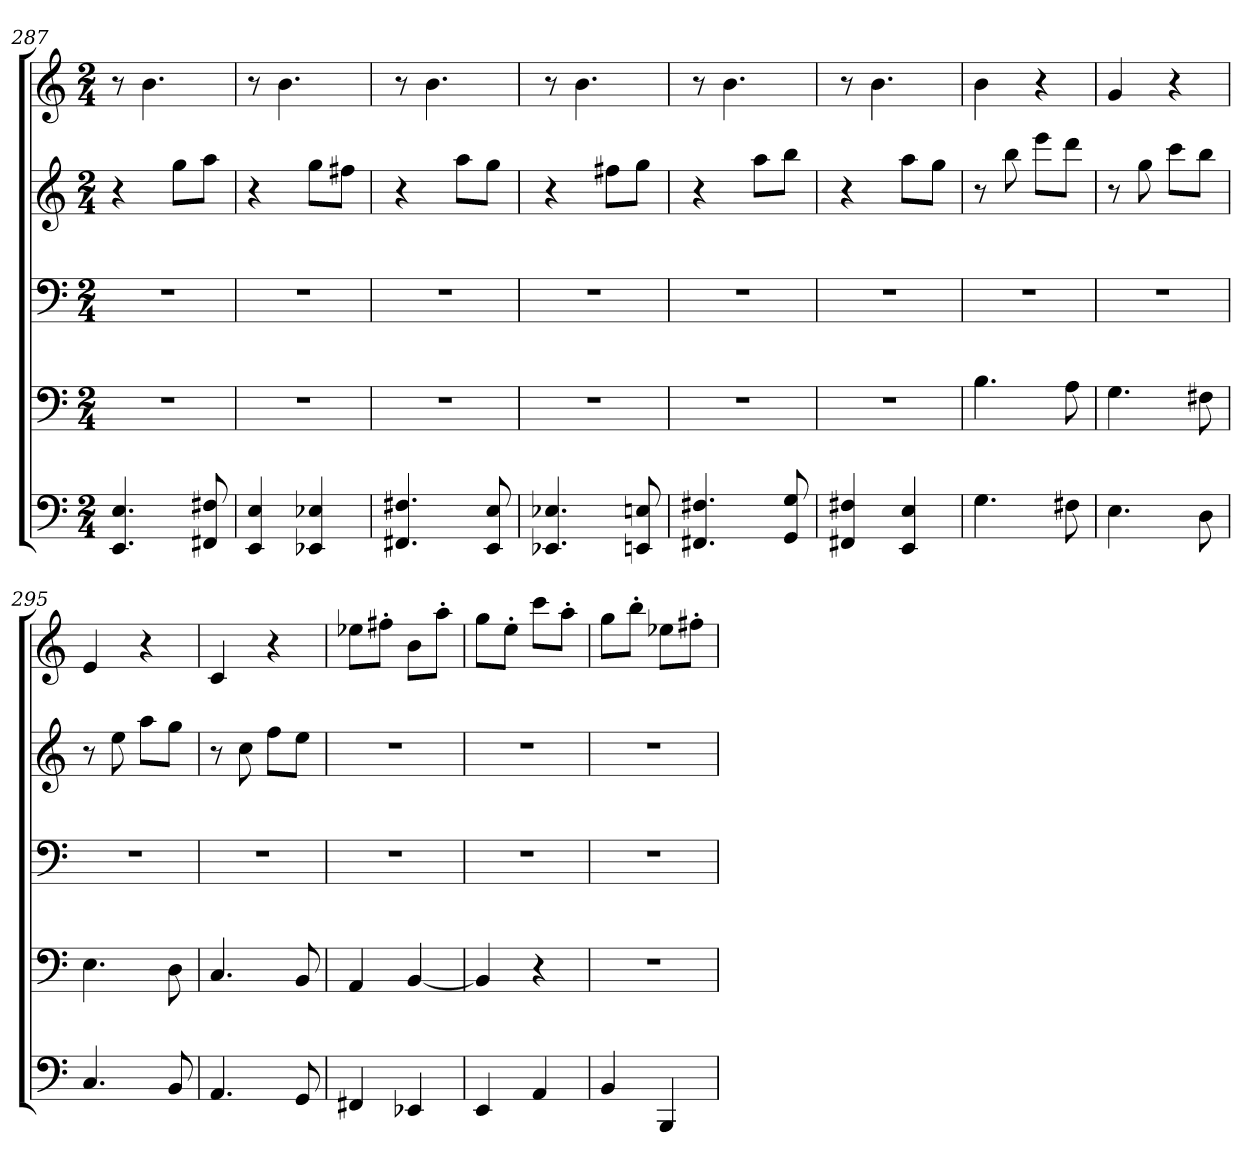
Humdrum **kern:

**kern	**kern	**kern	**kern	**kern
*part5	*part4	*part3	*part2	*part1
*staff5	*staff4	*staff3	*staff2	*staff1
*clefF4	*clefF4	*clefF4	*clefG2	*clefG2
*k[]	*k[]	*k[]	*k[]	*k[]
*M2/4	*M2/4	*M2/4	*M2/4	*M2/4
=287	=287	=287	=287	=287
4.EE/ 4.E/	2r	2r	4r	8r
.	.	.	.	4.b\
.	.	.	8gg\L	.
8FF#X/ 8F#X/	.	.	8aa\J	.
=288	=288	=288	=288	=288
4EE/ 4E/	2r	2r	4r	8r
.	.	.	.	4.b\
4EE-X/ 4E-X/	.	.	8gg\L	.
.	.	.	8ff#X\J	.
=289	=289	=289	=289	=289
*	*	*	*	*MM180
4.FF#X/ 4.F#X/	2r	2r	4r	8r
.	.	.	.	4.b\
.	.	.	8aa\L	.
8EE/ 8E/	.	.	8gg\J	.
!!LO:LB:g=z
=290	=290	=290	=290	=290
4.EE-X/ 4.E-X/	2r	2r	4r	8r
.	.	.	.	4.b\
.	.	.	8ff#X\L	.
8EEn/ 8En/	.	.	8gg\J	.
=291	=291	=291	=291	=291
4.FF#X/ 4.F#X/	2r	2r	4r	8r
.	.	.	.	4.b\
.	.	.	8aa\L	.
8GG/ 8G/	.	.	8bb\J	.
=292	=292	=292	=292	=292
4FF#X/ 4F#X/	2r	2r	4r	8r
.	.	.	.	4.b\
4EE/ 4E/	.	.	8aa\L	.
.	.	.	8gg\J	.
=293	=293	=293	=293	=293
*	*	*	*	*MM180
4.G\	4.B\	2r	8r	4b\
.	.	.	8bb\	.
.	.	.	8eee\L	4r
8F#X\	8A\	.	8ddd\J	.
=294	=294	=294	=294	=294
4.E\	4.G\	2r	8r	4g/
.	.	.	8gg\	.
.	.	.	8ccc\L	4r
8D\	8F#X\	.	8bb\J	.
=295	=295	=295	=295	=295
4.C/	4.E\	2r	8r	4e/
.	.	.	8ee\	.
.	.	.	8aa\L	4r
8BB/	8D\	.	8gg\J	.
=296	=296	=296	=296	=296
4.AA/	4.C/	2r	8r	4c/
.	.	.	8cc\	.
.	.	.	8ff\L	4r
8GG/	8BB/	.	8ee\J	.
=297	=297	=297	=297	=297
*	*	*	*	*MM180
4FF#X/	4AA/	2r	2r	8ee-X\L
.	.	.	.	8ff#X'\J
4EE-X/	[4BB/	.	.	8b\L
.	.	.	.	8aa'\J
!!LO:PB:g=z
=298	=298	=298	=298	=298
4EE/	4BB/]	2r	2r	8gg\L
.	.	.	.	8ee'\J
4AA/	4r	.	.	8ccc\L
.	.	.	.	8aa'\J
=299	=299	=299	=299	=299
4BB/	2r	2r	2r	8gg\L
.	.	.	.	8bb'\J
4BBB/	.	.	.	8ee-X\L
.	.	.	.	8ff#X'\J
=	=	=	=	=
*-	*-	*-	*-	*-
